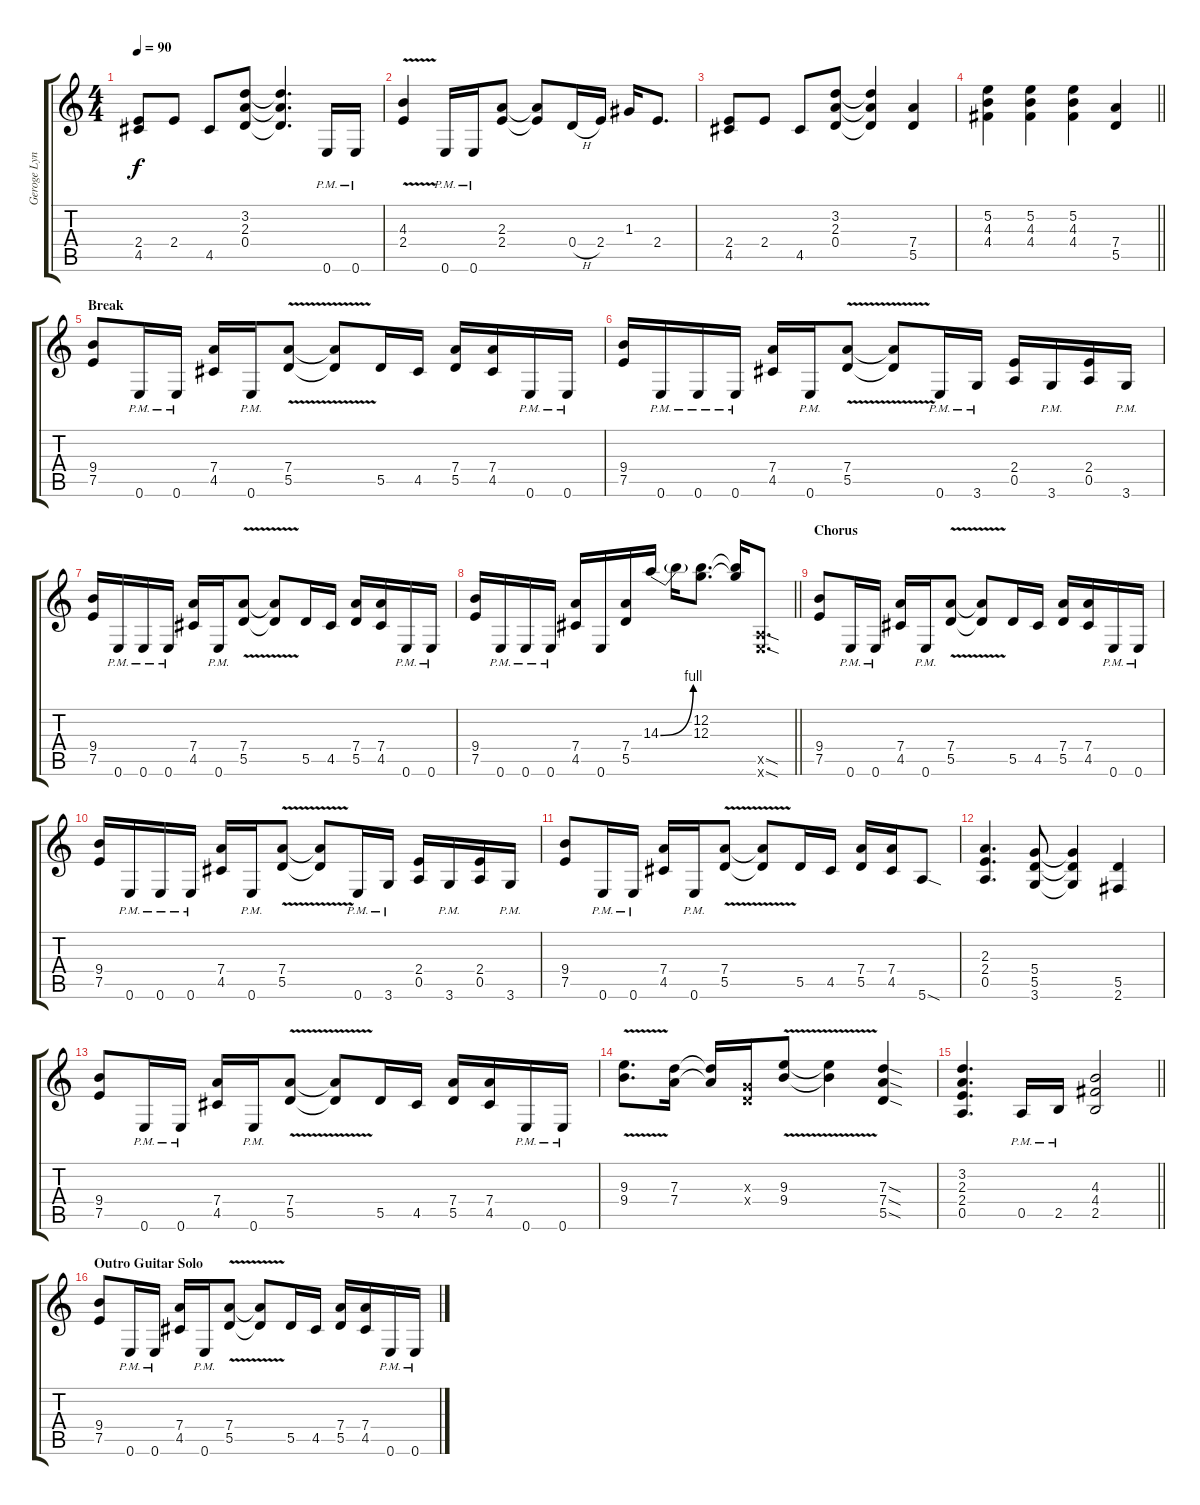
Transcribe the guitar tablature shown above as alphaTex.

\track ("Geroge Lynch Rhythym" "Geroge Lyn") {instrument distortionguitar}
\staff {score tabs}
\tuning (E4 B3 G3 D3 A2 E2) {hide}
\ts (4 4)
\tempo 90
\clef g2
\ks c
(2.4 4.5).8{dy f} 2.4.8 4.5.8 (3.2 2.3 0.4).8 (3.2{t} 2.3{t} 0.4{t}).4{d} 0.6{pm}.16 0.6{pm}.16 |
(4.3{v} 2.4{v}).4 0.6{pm}.16 0.6{pm}.16 (2.3 2.4).8 (2.3{t} 2.4{t}).8 0.4{h}.16 2.4.16 1.3.16 2.4.8{d} |
(2.4 4.5).8 2.4.8 4.5.8 (3.2 2.3 0.4).8 (3.2{t} 2.3{t} 0.4{t}).4 (7.4 5.5).4 |
\barLineRight lightlight
(5.2 4.3 4.4).4 (5.2 4.3 4.4).4 (5.2 4.3 4.4).4 (7.4 5.5).4 |
\section ("" "Break")
(9.4 7.5).8 0.6{pm}.16 0.6{pm}.16 (7.4 4.5).16 0.6{pm}.16 (7.4{v} 5.5{v}).8 (7.4{t} 5.5{t}).8 5.5.16 4.5.16 (7.4 5.5).16 (7.4 4.5).16 0.6{pm}.16 0.6{pm}.16 |
(9.4 7.5).16 0.6{pm}.16 0.6{pm}.16 0.6{pm}.16 (7.4 4.5).16 0.6{pm}.16 (7.4{v} 5.5{v}).8 (7.4{t} 5.5{t}).8 0.6{pm}.16 3.6{pm}.16 (2.4 0.5).16 3.6{pm}.16 (2.4 0.5).16 3.6{pm}.16 |
(9.4 7.5).16 0.6{pm}.16 0.6{pm}.16 0.6{pm}.16 (7.4 4.5).16 0.6{pm}.16 (7.4{v} 5.5{v}).8 (7.4{t} 5.5{t}).8 5.5.16 4.5.16 (7.4 5.5).16 (7.4 4.5).16 0.6{pm}.16 0.6{pm}.16 |
\barLineRight lightlight
(9.4 7.5).16 0.6{pm}.16 0.6{pm}.16 0.6{pm}.16 (7.4 4.5).16 0.6.16 (7.4 5.5).16 14.3{be (bend 0 0 60 4)}.16 14.3{t}.16 (12.2 12.3).8{d} (12.2{t} 12.3{t}).16 (0.5{sod x} 0.6{sod x}).8{d} |
\section ("" "Chorus")
(9.4 7.5).8 0.6{pm}.16 0.6{pm}.16 (7.4 4.5).16 0.6{pm}.16 (7.4{v} 5.5{v}).8 (7.4{t} 5.5{t}).8 5.5.16 4.5.16 (7.4 5.5).16 (7.4 4.5).16 0.6{pm}.16 0.6{pm}.16 |
(9.4 7.5).16 0.6{pm}.16 0.6{pm}.16 0.6{pm}.16 (7.4 4.5).16 0.6{pm}.16 (7.4{v} 5.5{v}).8 (7.4{t} 5.5{t}).8 0.6{pm}.16 3.6{pm}.16 (2.4 0.5).16 3.6{pm}.16 (2.4 0.5).16 3.6{pm}.16 |
(9.4 7.5).8 0.6{pm}.16 0.6{pm}.16 (7.4 4.5).16 0.6{pm}.16 (7.4{v} 5.5{v}).8 (7.4{t} 5.5{t}).8 5.5.16 4.5.16 (7.4 5.5).16 (7.4 4.5).16 5.6{sod}.8 |
(2.3 2.4 0.5).4{d} (5.4 5.5 3.6).8 (5.4{t} 5.5{t} 3.6{t}).4 (5.5 2.6).4 |
(9.4 7.5).8 0.6{pm}.16 0.6{pm}.16 (7.4 4.5).16 0.6{pm}.16 (7.4{v} 5.5{v}).8 (7.4{t} 5.5{t}).8 5.5.16 4.5.16 (7.4 5.5).16 (7.4 4.5).16 0.6{pm}.16 0.6{pm}.16 |
(9.3{v} 9.4{v}).8{d} (7.3 7.4).16 (7.3{t} 7.4{t}).16 (0.3{x} 0.4{x}).16 (9.3{v} 9.4{v}).8 (9.3{t} 9.4{t}).4 (7.3{sod} 7.4{sod} 5.5{sod}).4 |
\barLineRight lightlight
(3.2 2.3 2.4 0.5).4{d} 0.5{pm}.16 2.5{pm}.16 (4.3 4.4 2.5).2 |
\section ("" "Outro Guitar Solo")
(9.4 7.5).8 0.6{pm}.16 0.6{pm}.16 (7.4 4.5).16 0.6{pm}.16 (7.4{v} 5.5{v}).8 (7.4{t} 5.5{t}).8 5.5.16 4.5.16 (7.4 5.5).16 (7.4 4.5).16 0.6{pm}.16 0.6{pm}.16
